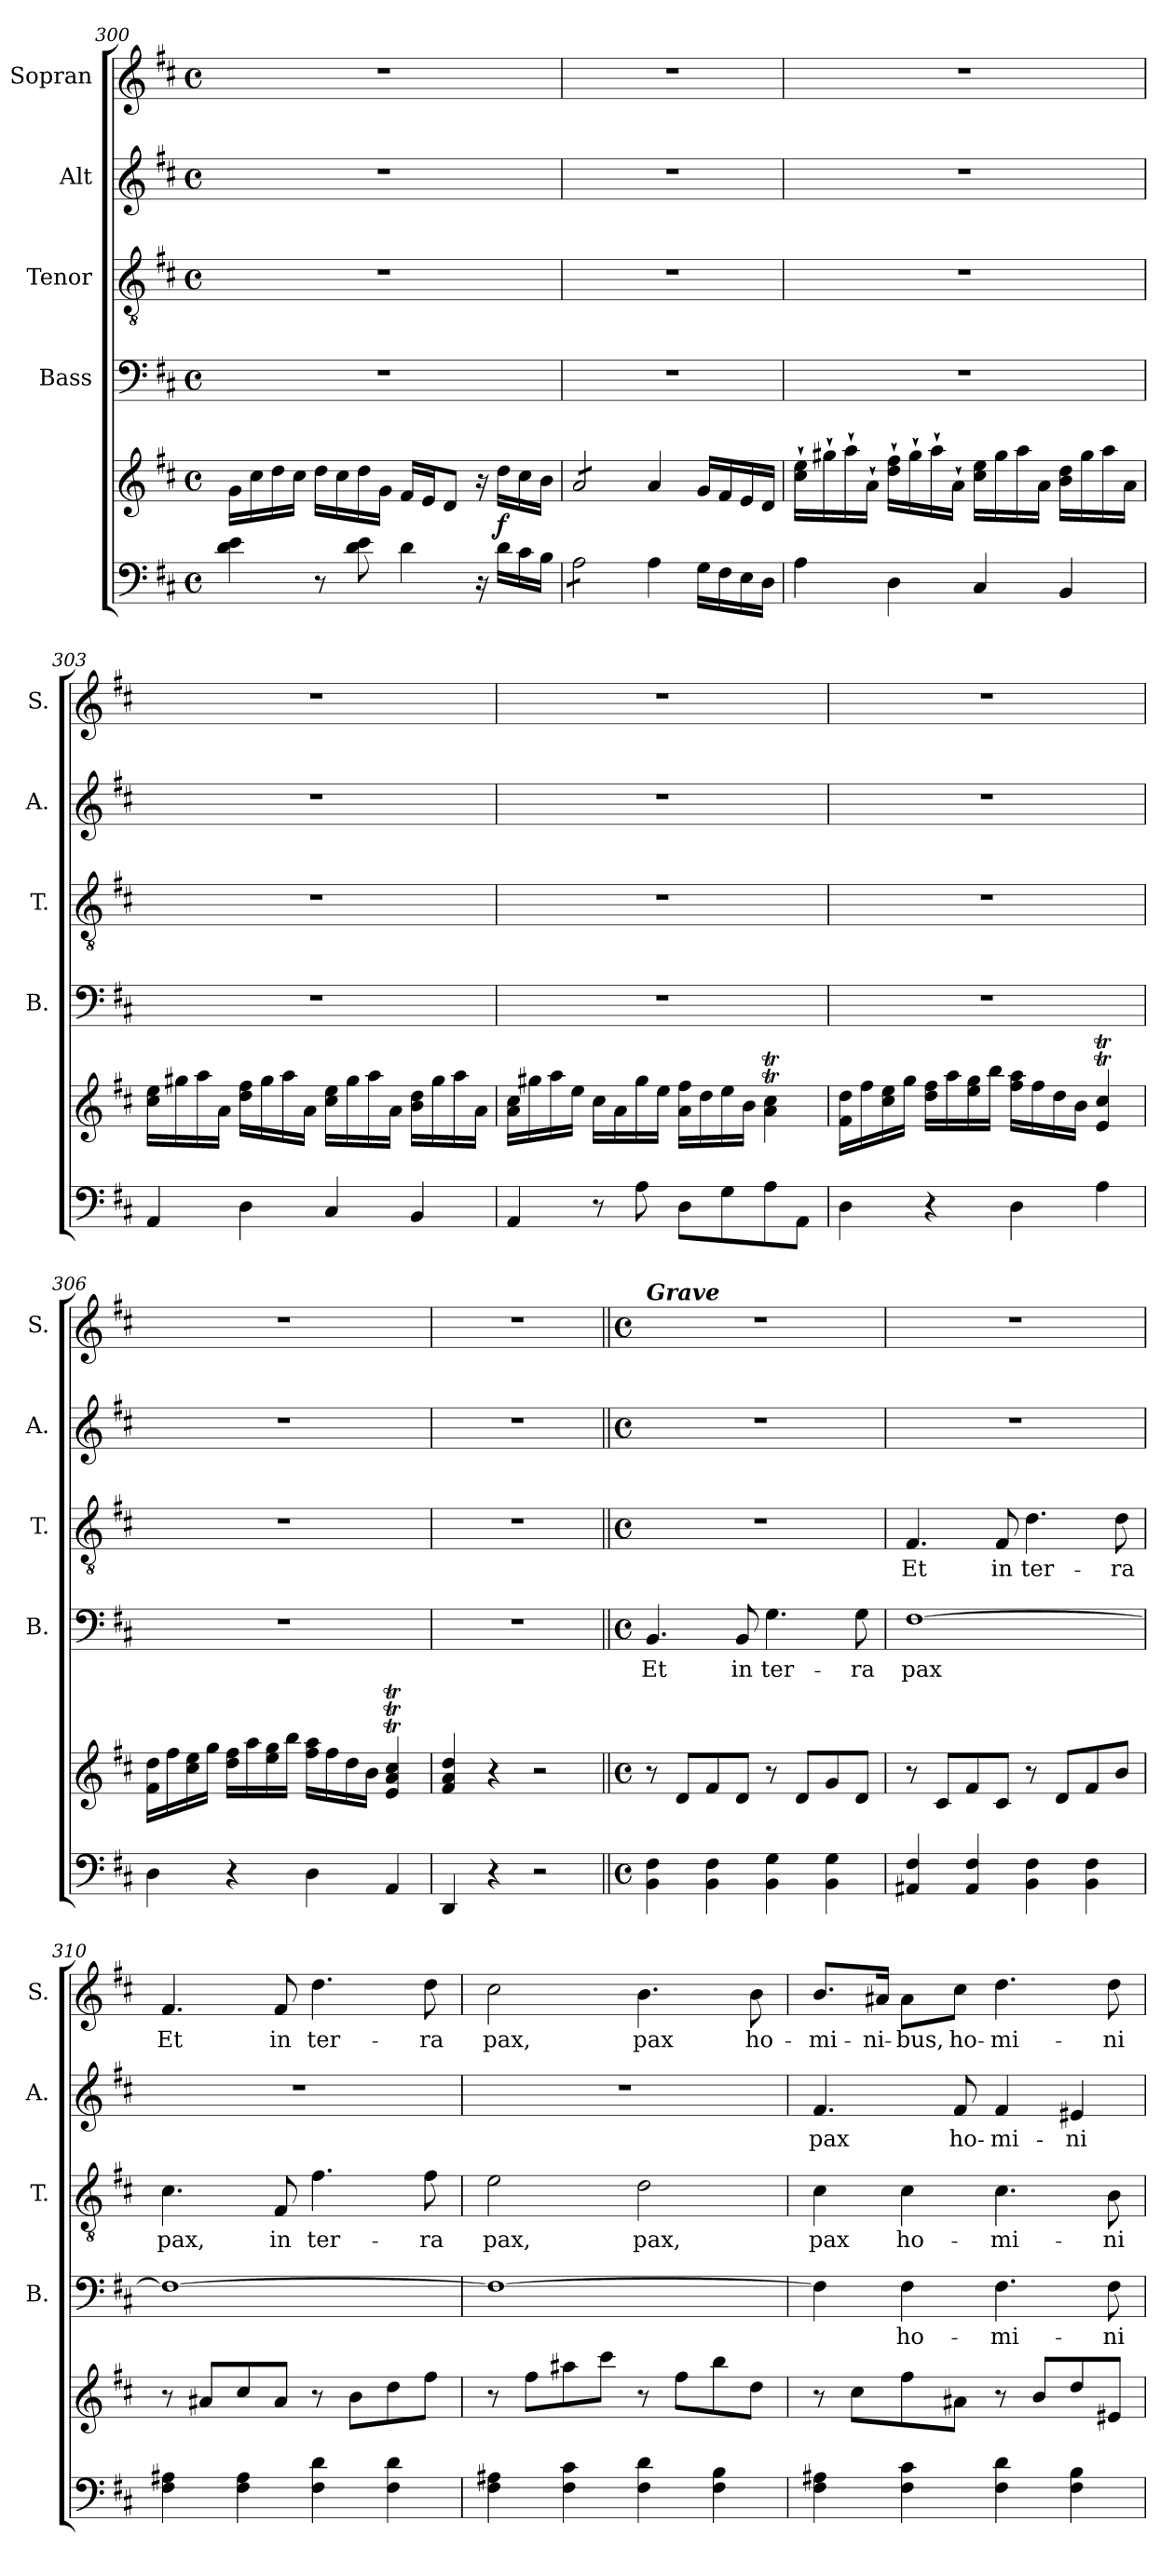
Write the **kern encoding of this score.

**kern	**kern	**dynam	**kern	**text	**kern	**text	**kern	**text	**kern	**text
*part5	*part5	*part5	*part4	*part4	*part3	*part3	*part2	*part2	*part1	*part1
*staff6	*staff5	*staff5/6	*staff4	*staff4	*staff3	*staff3	*staff2	*staff2	*staff1	*staff1
*	*	*	*I"Bass	*	*I"Tenor	*	*I"Alt	*	*I"Sopran	*
*	*	*	*I'B.	*	*I'T.	*	*I'A.	*	*I'S.	*
*clefF4	*clefG2	*	*clefF4	*	*clefGv2	*	*clefG2	*	*clefG2	*
*k[f#c#]	*k[f#c#]	*	*k[f#c#]	*	*k[f#c#]	*	*k[f#c#]	*	*k[f#c#]	*
*D:	*D:	*	*D:	*	*D:	*	*D:	*	*D:	*
*M4/4	*M4/4	*	*M4/4	*	*M4/4	*	*M4/4	*	*M4/4	*
*met(c)	*met(c)	*	*met(c)	*	*met(c)	*	*met(c)	*	*met(c)	*
=300	=300	=300	=300	=300	=300	=300	=300	=300	=300	=300
4d\ 4e\	16g\LL	.	1r	.	1r	.	1r	.	1r	.
.	16cc#\	.	.	.	.	.	.	.	.	.
.	16dd\	.	.	.	.	.	.	.	.	.
.	16cc#\JJ	.	.	.	.	.	.	.	.	.
8r	16dd\LL	.	.	.	.	.	.	.	.	.
.	16cc#\	.	.	.	.	.	.	.	.	.
8d\ 8e\	16dd\	.	.	.	.	.	.	.	.	.
.	16g\JJ	.	.	.	.	.	.	.	.	.
4d\	16f#/LL	.	.	.	.	.	.	.	.	.
.	16e/J	.	.	.	.	.	.	.	.	.
.	8d/J	.	.	.	.	.	.	.	.	.
16r	16r	.	.	.	.	.	.	.	.	.
!	!	!LO:DY:b	!	!	!	!	!	!	!	!
16d\LL	16dd\LL	f	.	.	.	.	.	.	.	.
16c#\	16cc#\	.	.	.	.	.	.	.	.	.
16B\JJ	16b\JJ	.	.	.	.	.	.	.	.	.
!!LO:LB:g=z
=301	=301	=301	=301	=301	=301	=301	=301	=301	=301	=301
*tremolo	*	*	*	*	*	*	*	*	*	*
*	*tremolo	*	*	*	*	*	*	*	*	*
8A\L	8a/L	.	1r	.	1r	.	1r	.	1r	.
8A\	8a/	.	.	.	.	.	.	.	.	.
8A\	8a/	.	.	.	.	.	.	.	.	.
8A\J	8a/J	.	.	.	.	.	.	.	.	.
*	*Xtremolo	*	*	*	*	*	*	*	*	*
*Xtremolo	*	*	*	*	*	*	*	*	*	*
4A\	4a/	.	.	.	.	.	.	.	.	.
16G\LL	16g/LL	.	.	.	.	.	.	.	.	.
16F#\	16f#/	.	.	.	.	.	.	.	.	.
16E\	16e/	.	.	.	.	.	.	.	.	.
16D\JJ	16d/JJ	.	.	.	.	.	.	.	.	.
=302	=302	=302	=302	=302	=302	=302	=302	=302	=302	=302
4A\	16cc#\`> 16ee\`>LL	.	1r	.	1r	.	1r	.	1r	.
.	16gg#X`>\	.	.	.	.	.	.	.	.	.
.	16aa`>\	.	.	.	.	.	.	.	.	.
.	16a`>\JJ	.	.	.	.	.	.	.	.	.
4D\	16dd\`> 16ff#\`>LL	.	.	.	.	.	.	.	.	.
.	16gg#`>\	.	.	.	.	.	.	.	.	.
.	16aa`>\	.	.	.	.	.	.	.	.	.
.	16a`>\JJ	.	.	.	.	.	.	.	.	.
4C#/	16cc#\ 16ee\LL	.	.	.	.	.	.	.	.	.
.	16gg#\	.	.	.	.	.	.	.	.	.
.	16aa\	.	.	.	.	.	.	.	.	.
.	16a\JJ	.	.	.	.	.	.	.	.	.
4BB/	16b\ 16dd\LL	.	.	.	.	.	.	.	.	.
.	16gg#\	.	.	.	.	.	.	.	.	.
.	16aa\	.	.	.	.	.	.	.	.	.
.	16a\JJ	.	.	.	.	.	.	.	.	.
=303	=303	=303	=303	=303	=303	=303	=303	=303	=303	=303
4AA/	16cc#\ 16ee\LL	.	1r	.	1r	.	1r	.	1r	.
.	16gg#X\	.	.	.	.	.	.	.	.	.
.	16aa\	.	.	.	.	.	.	.	.	.
.	16a\JJ	.	.	.	.	.	.	.	.	.
4D\	16dd\ 16ff#\LL	.	.	.	.	.	.	.	.	.
.	16gg#\	.	.	.	.	.	.	.	.	.
.	16aa\	.	.	.	.	.	.	.	.	.
.	16a\JJ	.	.	.	.	.	.	.	.	.
4C#/	16cc#\ 16ee\LL	.	.	.	.	.	.	.	.	.
.	16gg#\	.	.	.	.	.	.	.	.	.
.	16aa\	.	.	.	.	.	.	.	.	.
.	16a\JJ	.	.	.	.	.	.	.	.	.
4BB/	16b\ 16dd\LL	.	.	.	.	.	.	.	.	.
.	16gg#\	.	.	.	.	.	.	.	.	.
.	16aa\	.	.	.	.	.	.	.	.	.
.	16a\JJ	.	.	.	.	.	.	.	.	.
!!LO:PB:g=z
=304	=304	=304	=304	=304	=304	=304	=304	=304	=304	=304
4AA/	16a\ 16cc#\LL	.	1r	.	1r	.	1r	.	1r	.
.	16gg#X\	.	.	.	.	.	.	.	.	.
.	16aa\	.	.	.	.	.	.	.	.	.
.	16ee\JJ	.	.	.	.	.	.	.	.	.
8r	16cc#\LL	.	.	.	.	.	.	.	.	.
.	16a\	.	.	.	.	.	.	.	.	.
8A\	16gg#\	.	.	.	.	.	.	.	.	.
.	16ee\JJ	.	.	.	.	.	.	.	.	.
8D\L	16a\ 16ff#\LL	.	.	.	.	.	.	.	.	.
.	16dd\	.	.	.	.	.	.	.	.	.
8G\	16ee\	.	.	.	.	.	.	.	.	.
.	16b\JJ	.	.	.	.	.	.	.	.	.
8A\	4a\T 4cc#\T	.	.	.	.	.	.	.	.	.
8AA\J	.	.	.	.	.	.	.	.	.	.
=305	=305	=305	=305	=305	=305	=305	=305	=305	=305	=305
4D\	16f#\ 16dd\LL	.	1r	.	1r	.	1r	.	1r	.
.	16ff#\	.	.	.	.	.	.	.	.	.
.	16cc#\ 16ee\	.	.	.	.	.	.	.	.	.
.	16gg\JJ	.	.	.	.	.	.	.	.	.
4r	16dd\ 16ff#\LL	.	.	.	.	.	.	.	.	.
.	16aa\	.	.	.	.	.	.	.	.	.
.	16ee\ 16gg\	.	.	.	.	.	.	.	.	.
.	16bb\JJ	.	.	.	.	.	.	.	.	.
4D\	16ff#\ 16aa\LL	.	.	.	.	.	.	.	.	.
.	16ff#\	.	.	.	.	.	.	.	.	.
.	16dd\	.	.	.	.	.	.	.	.	.
.	16b\JJ	.	.	.	.	.	.	.	.	.
4A\	4e/T 4cc#/T	.	.	.	.	.	.	.	.	.
=306	=306	=306	=306	=306	=306	=306	=306	=306	=306	=306
4D\	16f#\ 16dd\LL	.	1r	.	1r	.	1r	.	1r	.
.	16ff#\	.	.	.	.	.	.	.	.	.
.	16cc#\ 16ee\	.	.	.	.	.	.	.	.	.
.	16gg\JJ	.	.	.	.	.	.	.	.	.
4r	16dd\ 16ff#\LL	.	.	.	.	.	.	.	.	.
.	16aa\	.	.	.	.	.	.	.	.	.
.	16ee\ 16gg\	.	.	.	.	.	.	.	.	.
.	16bb\JJ	.	.	.	.	.	.	.	.	.
4D\	16ff#\ 16aa\LL	.	.	.	.	.	.	.	.	.
.	16ff#\	.	.	.	.	.	.	.	.	.
.	16dd\	.	.	.	.	.	.	.	.	.
.	16b\JJ	.	.	.	.	.	.	.	.	.
4AA/	4e/T 4a/T 4cc#/T	.	.	.	.	.	.	.	.	.
=307	=307	=307	=307	=307	=307	=307	=307	=307	=307	=307
4DD/	4f#/ 4a/ 4dd/	.	1r	.	1r	.	1r	.	1r	.
4r	4r	.	.	.	.	.	.	.	.	.
2r	2r	.	.	.	.	.	.	.	.	.
!!LO:LB:g=z
=308||	=308||	=308||	=308||	=308||	=308||	=308||	=308||	=308||	=308||	=308||
*M4/4	*M4/4	*	*M4/4	*	*M4/4	*	*M4/4	*	*M4/4	*
*met(c)	*met(c)	*	*met(c)	*	*met(c)	*	*met(c)	*	*met(c)	*
!	!	!	!	!	!	!	!	!	!LO:TX:a:Bi:t=Grave	!
!	!	!	!	!LO:LY:b	!	!	!	!	!	!
4BB\ 4F#\	8r	.	4.BB/	Et	1r	.	1r	.	1r	.
.	8d/L	.	.	.	.	.	.	.	.	.
4BB\ 4F#\	8f#/	.	.	.	.	.	.	.	.	.
!	!	!	!	!LO:LY:b	!	!	!	!	!	!
.	8d/J	.	8BB/	in	.	.	.	.	.	.
!	!	!	!	!LO:LY:b	!	!	!	!	!	!
4BB\ 4G\	8r	.	4.G\	ter-	.	.	.	.	.	.
.	8d/L	.	.	.	.	.	.	.	.	.
4BB\ 4G\	8g/	.	.	.	.	.	.	.	.	.
!	!	!	!	!LO:LY:b	!	!	!	!	!	!
.	8d/J	.	8G\	-ra	.	.	.	.	.	.
=309	=309	=309	=309	=309	=309	=309	=309	=309	=309	=309
!	!	!	!	!LO:LY:b	!	!LO:LY:b	!	!	!	!
4AA#X/ 4F#/	8r	.	[1F#	pax	4.F#/	Et	1r	.	1r	.
.	8c#/L	.	.	.	.	.	.	.	.	.
4AA#/ 4F#/	8f#/	.	.	.	.	.	.	.	.	.
!	!	!	!	!	!	!LO:LY:b	!	!	!	!
.	8c#/J	.	.	.	8F#/	in	.	.	.	.
!	!	!	!	!	!	!LO:LY:b	!	!	!	!
4BB\ 4F#\	8r	.	.	.	4.d\	ter-	.	.	.	.
.	8d/L	.	.	.	.	.	.	.	.	.
4BB\ 4F#\	8f#/	.	.	.	.	.	.	.	.	.
!	!	!	!	!	!	!LO:LY:b	!	!	!	!
.	8b/J	.	.	.	8d\	-ra	.	.	.	.
=310	=310	=310	=310	=310	=310	=310	=310	=310	=310	=310
!	!	!	!	!	!	!LO:LY:b	!	!	!	!LO:LY:b
4F#\ 4A#X\	8r	.	1F#_	.	4.c#\	pax,	1r	.	4.f#/	Et
.	8a#X/L	.	.	.	.	.	.	.	.	.
4F#\ 4A#\	8cc#/	.	.	.	.	.	.	.	.	.
!	!	!	!	!	!	!LO:LY:b	!	!	!	!LO:LY:b
.	8a#/J	.	.	.	8F#/	in	.	.	8f#/	in
!	!	!	!	!	!	!LO:LY:b	!	!	!	!LO:LY:b
4F#\ 4d\	8r	.	.	.	4.f#\	ter-	.	.	4.dd\	ter-
.	8b\L	.	.	.	.	.	.	.	.	.
4F#\ 4d\	8dd\	.	.	.	.	.	.	.	.	.
!	!	!	!	!	!	!LO:LY:b	!	!	!	!LO:LY:b
.	8ff#\J	.	.	.	8f#\	-ra	.	.	8dd\	-ra
=311	=311	=311	=311	=311	=311	=311	=311	=311	=311	=311
!	!	!	!	!	!	!LO:LY:b	!	!	!	!LO:LY:b
4F#\ 4A#X\	8r	.	1F#_	.	2e\	pax,	1r	.	2cc#\	pax,
.	8ff#\L	.	.	.	.	.	.	.	.	.
4F#\ 4c#\	8aa#X\	.	.	.	.	.	.	.	.	.
.	8ccc#\J	.	.	.	.	.	.	.	.	.
!	!	!	!	!	!	!LO:LY:b	!	!	!	!LO:LY:b
4F#\ 4d\	8r	.	.	.	2d\	pax,	.	.	4.b\	pax
.	8ff#\L	.	.	.	.	.	.	.	.	.
4F#\ 4B\	8bb\	.	.	.	.	.	.	.	.	.
!	!	!	!	!	!	!	!	!	!	!LO:LY:b
.	8dd\J	.	.	.	.	.	.	.	8b\	ho-
!!LO:PB:g=z
=312	=312	=312	=312	=312	=312	=312	=312	=312	=312	=312
!	!	!	!	!	!	!LO:LY:b	!	!LO:LY:b	!	!LO:LY:b
4F#\ 4A#X\	8r	.	4F#\]	.	4c#\	pax	4.f#/	pax	8.b/L	-mi-
.	8cc#\L	.	.	.	.	.	.	.	.	.
!	!	!	!	!	!	!	!	!	!	!LO:LY:b
.	.	.	.	.	.	.	.	.	16a#X/Jk	-ni-
!	!	!	!	!LO:LY:b	!	!LO:LY:b	!	!	!	!LO:LY:b
4F#\ 4c#\	8ff#\	.	4F#\	ho-	4c#\	ho-	.	.	8a#\L	-bus,
!	!	!	!	!	!	!	!	!LO:LY:b	!	!LO:LY:b
.	8a#X\J	.	.	.	.	.	8f#/	ho-	8cc#\J	ho-
!	!	!	!	!LO:LY:b	!	!LO:LY:b	!	!LO:LY:b	!	!LO:LY:b
4F#\ 4d\	8r	.	4.F#\	-mi-	4.c#\	-mi-	4f#/	-mi-	4.dd\	-mi-
.	8b/L	.	.	.	.	.	.	.	.	.
!	!	!	!	!	!	!	!	!LO:LY:b	!	!
4F#\ 4B\	8dd/	.	.	.	.	.	4e#X/	-ni-	.	.
!	!	!	!	!LO:LY:b	!	!LO:LY:b	!	!	!	!LO:LY:b
.	8e#X/J	.	8F#\	-ni-	8B\	-ni-	.	.	8dd\	-ni-
=	=	=	=	=	=	=	=	=	=	=
*-	*-	*-	*-	*-	*-	*-	*-	*-	*-	*-
